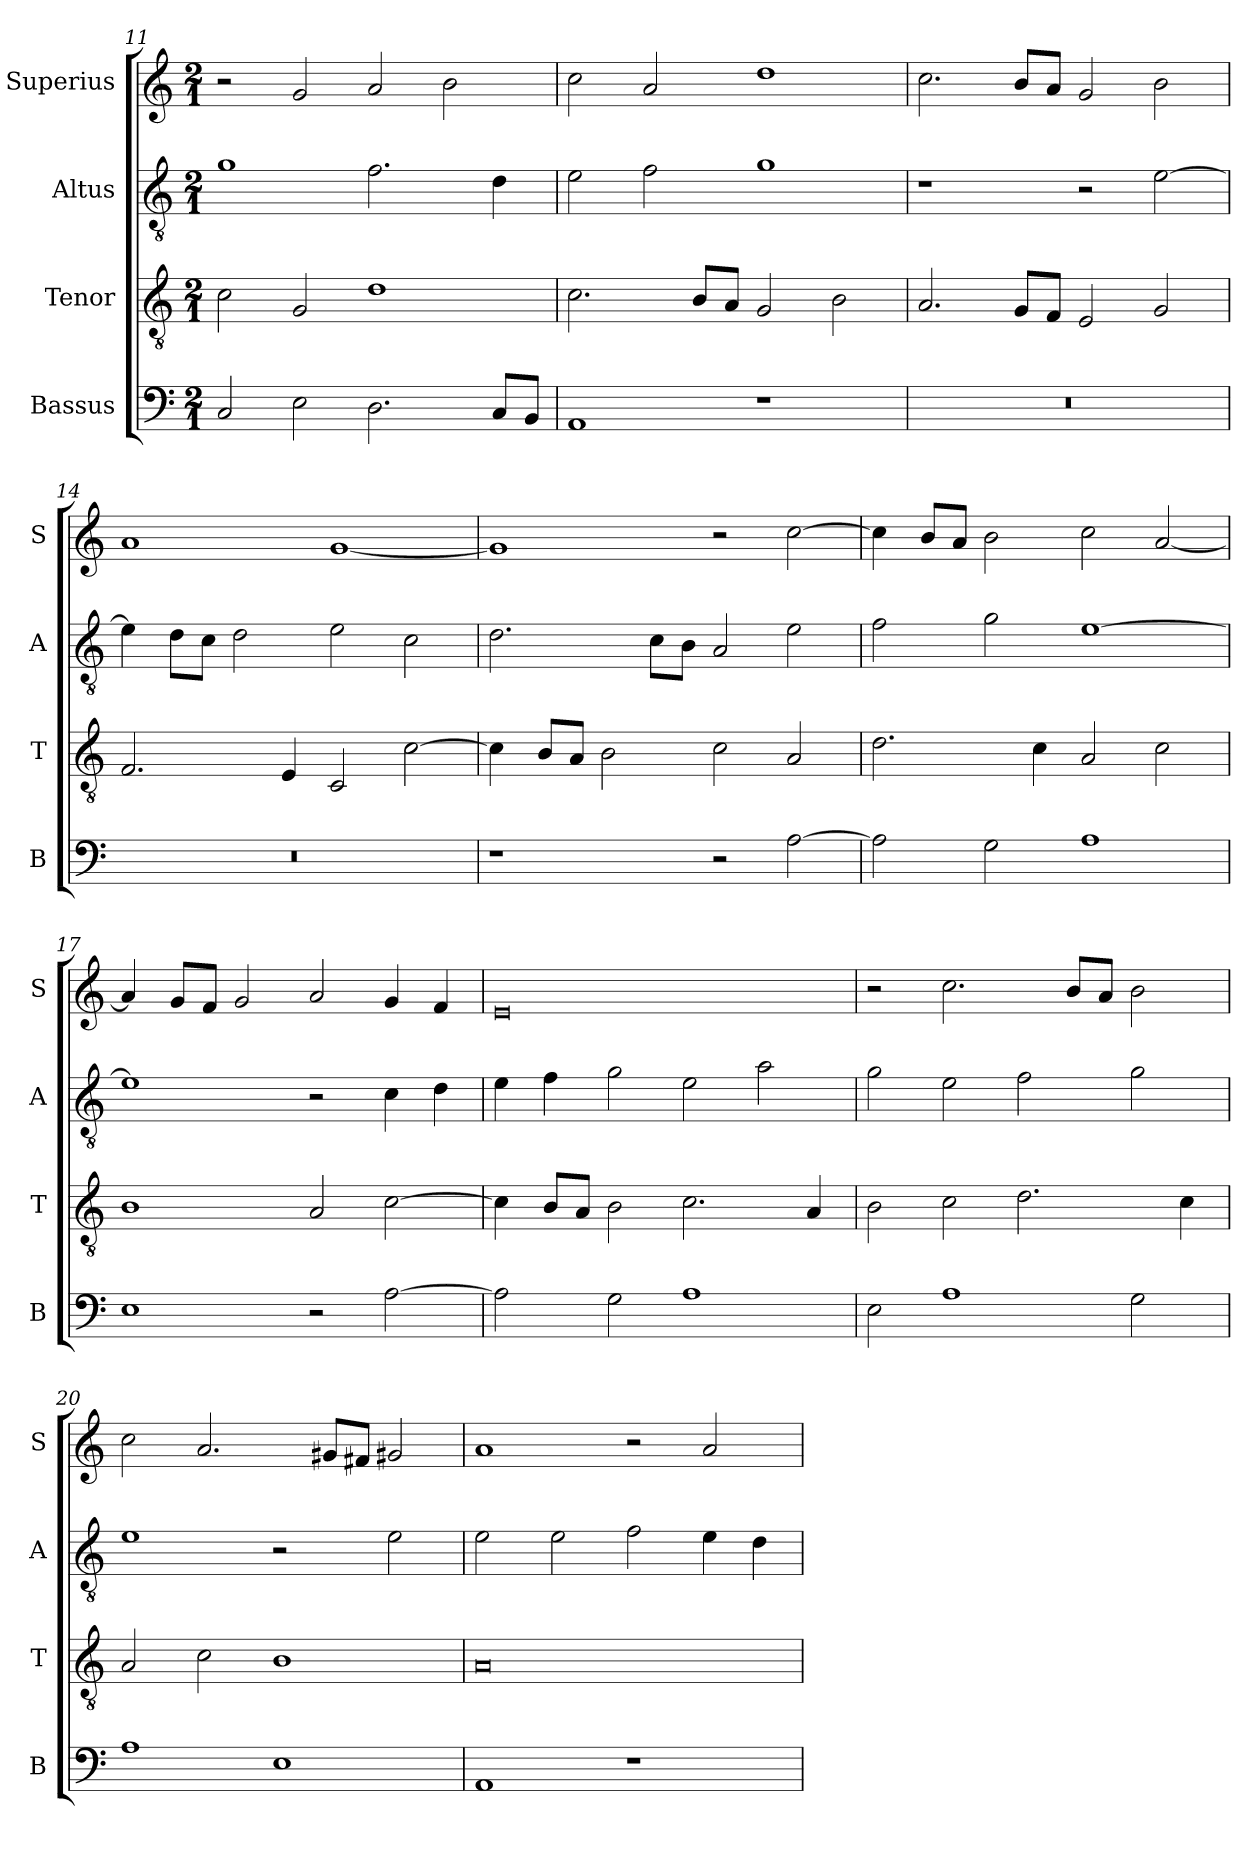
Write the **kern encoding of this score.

**kern	**kern	**kern	**kern
*part4	*part3	*part2	*part1
*staff4	*staff3	*staff2	*staff1
*I"Bassus	*I"Tenor	*I"Altus	*I"Superius
*I'B	*I'T	*I'A	*I'S
*clefF4	*clefGv2	*clefGv2	*clefG2
*k[]	*k[]	*k[]	*k[]
*C:	*C:	*C:	*C:
*M2/1	*M2/1	*M2/1	*M2/1
=11	=11	=11	=11
2C	2c	1g	2r
2E	2G	.	2g
2.D	1d	2.f	2a
.	.	.	2b
8CL	.	4d	.
8BBJ	.	.	.
=12	=12	=12	=12
1AA	2.c	2e	2cc
.	.	2f	2a
.	8BL	.	.
.	8AJ	.	.
1r	2G	1g	1dd
.	2B	.	.
=13	=13	=13	=13
0r	2.A	1r	2.cc
.	8GL	.	8bL
.	8FJ	.	8aJ
.	2E	2r	2g
.	2G	[2e	2b
=14	=14	=14	=14
0r	2.F	4e]	1a
.	.	8dL	.
.	.	8cJ	.
.	.	2d	.
.	4E	.	.
.	2C	2e	[1g
.	[2c	2c	.
=15	=15	=15	=15
1r	4c]	2.d	1g]
.	8BL	.	.
.	8AJ	.	.
.	2B	.	.
.	.	8cL	.
.	.	8BJ	.
2r	2c	2A	2r
[2A	2A	2e	[2cc
=16	=16	=16	=16
2A]	2.d	2f	4cc]
.	.	.	8bL
.	.	.	8aJ
2G	.	2g	2b
.	4c	.	.
1A	2A	[1e	2cc
.	2c	.	[2a
=17	=17	=17	=17
1E	1B	1e]	4a]
.	.	.	8gL
.	.	.	8fJ
.	.	.	2g
2r	2A	2r	2a
[2A	[2c	4c	4g
.	.	4d	4f
=18	=18	=18	=18
2A]	4c]	4e	0e
.	8BL	4f	.
.	8AJ	.	.
2G	2B	2g	.
1A	2.c	2e	.
.	.	2a	.
.	4A	.	.
=19	=19	=19	=19
2E	2B	2g	2r
1A	2c	2e	2.cc
.	2.d	2f	.
.	.	.	8bL
.	.	.	8aJ
2G	.	2g	2b
.	4c	.	.
=20	=20	=20	=20
1A	2A	1e	2cc
.	2c	.	2.a
1E	1B	2r	.
.	.	.	8g#XL
.	.	.	8f#XJ
.	.	2e	2g#X
=21	=21	=21	=21
1AA	0A	2e	1a
.	.	2e	.
1r	.	2f	2r
.	.	4e	2a
.	.	4d	.
=	=	=	=
*-	*-	*-	*-
